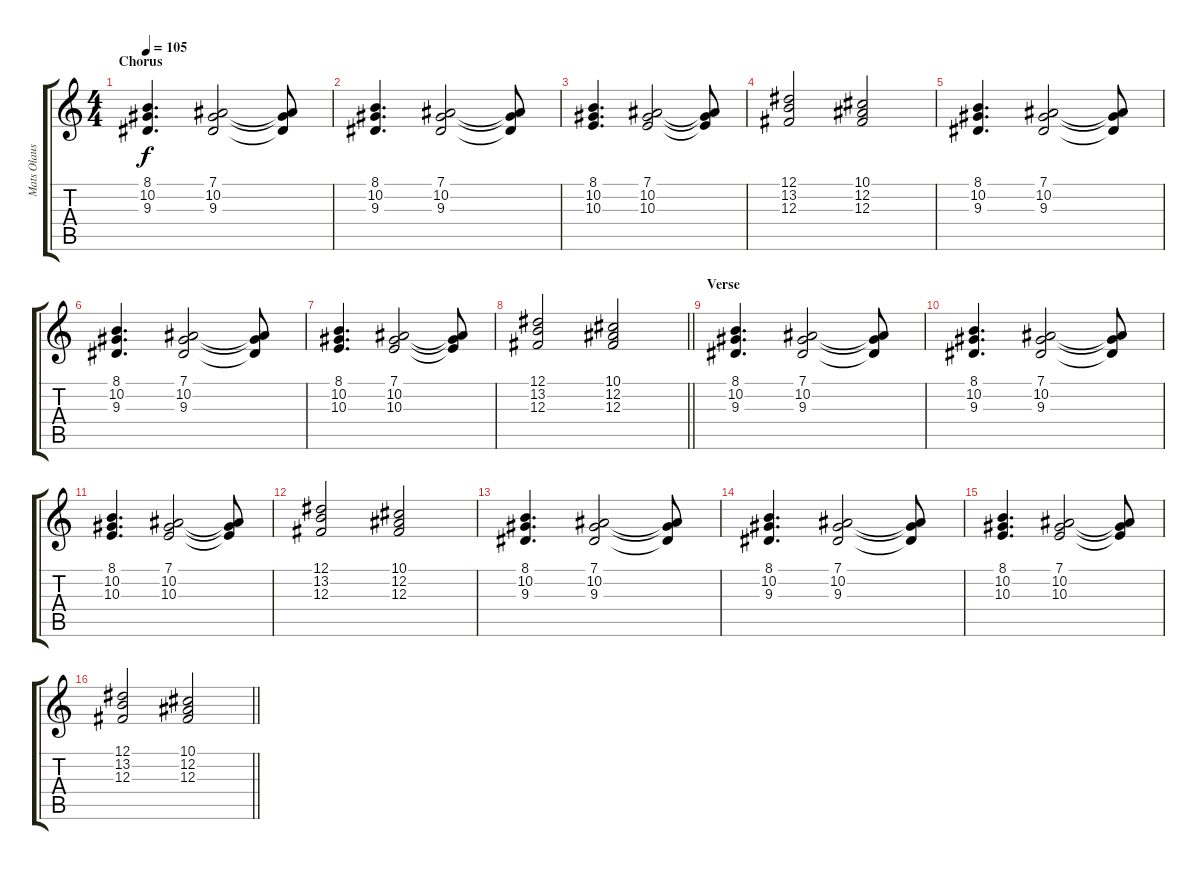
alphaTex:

\track ("Mats Olausson" "Mats Olaus") {instrument stringensemble1}
\staff {score tabs}
\tuning (Eb4 Bb3 Gb3 Db3 Ab2 Eb2) {hide}
\ts (4 4)
\section ("" "Chorus")
\tempo 105
\clef g2
\ks c
(8.1 10.2 9.3).4{d dy f} (7.1 10.2 9.3).2 (7.1{t} 10.2{t} 9.3{t}).8 |
(8.1 10.2 9.3).4{d} (7.1 10.2 9.3).2 (7.1{t} 10.2{t} 9.3{t}).8 |
(8.1 10.2 10.3).4{d} (7.1 10.2 10.3).2 (7.1{t} 10.2{t} 10.3{t}).8 |
(12.1 13.2 12.3).2 (10.1 12.2 12.3).2 |
(8.1 10.2 9.3).4{d} (7.1 10.2 9.3).2 (7.1{t} 10.2{t} 9.3{t}).8 |
(8.1 10.2 9.3).4{d} (7.1 10.2 9.3).2 (7.1{t} 10.2{t} 9.3{t}).8 |
(8.1 10.2 10.3).4{d} (7.1 10.2 10.3).2 (7.1{t} 10.2{t} 10.3{t}).8 |
\barLineRight lightlight
(12.1 13.2 12.3).2 (10.1 12.2 12.3).2 |
\section ("" "Verse")
(8.1 10.2 9.3).4{d} (7.1 10.2 9.3).2 (7.1{t} 10.2{t} 9.3{t}).8 |
(8.1 10.2 9.3).4{d} (7.1 10.2 9.3).2 (7.1{t} 10.2{t} 9.3{t}).8 |
(8.1 10.2 10.3).4{d} (7.1 10.2 10.3).2 (7.1{t} 10.2{t} 10.3{t}).8 |
(12.1 13.2 12.3).2 (10.1 12.2 12.3).2 |
(8.1 10.2 9.3).4{d} (7.1 10.2 9.3).2 (7.1{t} 10.2{t} 9.3{t}).8 |
(8.1 10.2 9.3).4{d} (7.1 10.2 9.3).2 (7.1{t} 10.2{t} 9.3{t}).8 |
(8.1 10.2 10.3).4{d} (7.1 10.2 10.3).2 (7.1{t} 10.2{t} 10.3{t}).8 |
\barLineRight lightlight
(12.1 13.2 12.3).2 (10.1 12.2 12.3).2
